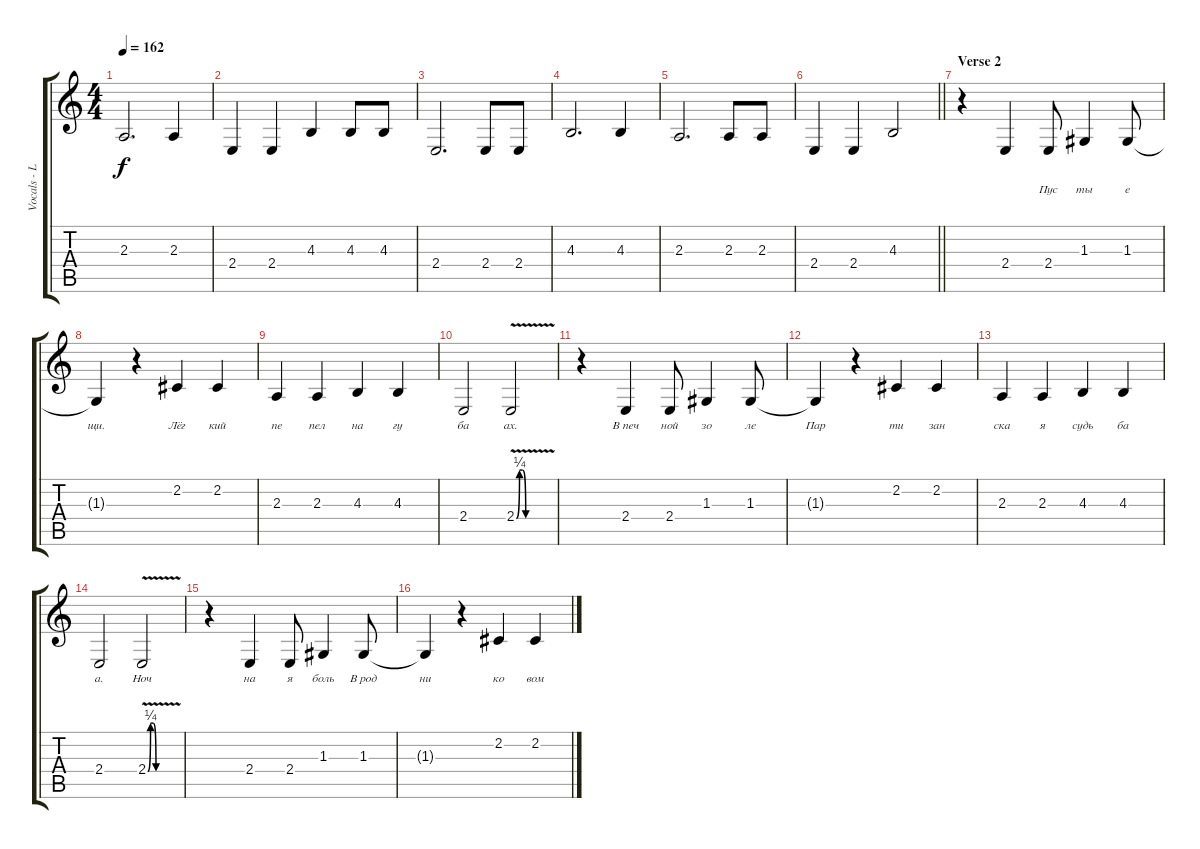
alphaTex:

\track ("Vocals - Letov" "Vocals - L") {instrument tenorsax}
\staff {score tabs}
\tuning (E4 B3 G3 D3 A2 E2) {hide}
\ts (4 4)
\tempo 162
\clef g2
\ks c
2.3.2{d dy f} 2.3.4 |
2.4.4 2.4.4 4.3.4 4.3.8 4.3.8 |
2.4.2{d} 2.4.8 2.4.8 |
4.3.2{d} 4.3.4 |
2.3.2{d} 2.3.8 2.3.8 |
\barLineRight lightlight
2.4.4 2.4.4 4.3.2 |
\section ("" "Verse 2")
r.4 2.4.4{lyrics (0 "") lyrics (1 "") lyrics (2 "") lyrics (3 "") lyrics (4 "")} 2.4.8{lyrics (0 "") lyrics (1 "Пус") lyrics (2 "") lyrics (3 "") lyrics (4 "")} 1.3.4{lyrics (0 "") lyrics (1 "ты") lyrics (2 "") lyrics (3 "") lyrics (4 "")} 1.3.8{lyrics (0 "") lyrics (1 "е") lyrics (2 "") lyrics (3 "") lyrics (4 "")} |
1.3{t}.4{lyrics (0 "") lyrics (1 "щи.") lyrics (2 "") lyrics (3 "") lyrics (4 "")} r.4 2.2.4{lyrics (0 "") lyrics (1 "Лёг") lyrics (2 "") lyrics (3 "") lyrics (4 "")} 2.2.4{lyrics (0 "") lyrics (1 "кий") lyrics (2 "") lyrics (3 "") lyrics (4 "")} |
2.3.4{lyrics (0 "") lyrics (1 "пе") lyrics (2 "") lyrics (3 "") lyrics (4 "")} 2.3.4{lyrics (0 "") lyrics (1 "пел") lyrics (2 "") lyrics (3 "") lyrics (4 "")} 4.3.4{lyrics (0 "") lyrics (1 "на") lyrics (2 "") lyrics (3 "") lyrics (4 "")} 4.3.4{lyrics (0 "") lyrics (1 "гу") lyrics (2 "") lyrics (3 "") lyrics (4 "")} |
2.4.2{lyrics (0 "") lyrics (1 "ба") lyrics (2 "") lyrics (3 "") lyrics (4 "")} 2.4{be (custom 0 0 5 1 10 1 15 0 20 0 60 0) v}.2{lyrics (0 "") lyrics (1 "ах.") lyrics (2 "") lyrics (3 "") lyrics (4 "")} |
r.4 2.4.4{lyrics (0 "") lyrics (1 "В печ") lyrics (2 "") lyrics (3 "") lyrics (4 "")} 2.4.8{lyrics (0 "") lyrics (1 "ной") lyrics (2 "") lyrics (3 "") lyrics (4 "")} 1.3.4{lyrics (0 "") lyrics (1 "зо") lyrics (2 "") lyrics (3 "") lyrics (4 "")} 1.3.8{lyrics (0 "") lyrics (1 "ле") lyrics (2 "") lyrics (3 "") lyrics (4 "")} |
1.3{t}.4{lyrics (0 "") lyrics (1 "Пар") lyrics (2 "") lyrics (3 "") lyrics (4 "")} r.4 2.2.4{lyrics (0 "") lyrics (1 "ти") lyrics (2 "") lyrics (3 "") lyrics (4 "")} 2.2.4{lyrics (0 "") lyrics (1 "зан") lyrics (2 "") lyrics (3 "") lyrics (4 "")} |
2.3.4{lyrics (0 "") lyrics (1 "ска") lyrics (2 "") lyrics (3 "") lyrics (4 "")} 2.3.4{lyrics (0 "") lyrics (1 "я") lyrics (2 "") lyrics (3 "") lyrics (4 "")} 4.3.4{lyrics (0 "") lyrics (1 "судь") lyrics (2 "") lyrics (3 "") lyrics (4 "")} 4.3.4{lyrics (0 "") lyrics (1 "ба") lyrics (2 "") lyrics (3 "") lyrics (4 "")} |
2.4.2{lyrics (0 "") lyrics (1 "а.") lyrics (2 "") lyrics (3 "") lyrics (4 "")} 2.4{be (custom 0 0 5 1 10 1 15 0 20 0 60 0) v}.2{lyrics (0 "") lyrics (1 "Ноч") lyrics (2 "") lyrics (3 "") lyrics (4 "")} |
r.4 2.4.4{lyrics (0 "") lyrics (1 "на") lyrics (2 "") lyrics (3 "") lyrics (4 "")} 2.4.8{lyrics (0 "") lyrics (1 "я") lyrics (2 "") lyrics (3 "") lyrics (4 "")} 1.3.4{lyrics (0 "") lyrics (1 "боль") lyrics (2 "") lyrics (3 "") lyrics (4 "")} 1.3.8{lyrics (0 "") lyrics (1 "В род") lyrics (2 "") lyrics (3 "") lyrics (4 "")} |
1.3{t}.4{lyrics (0 "") lyrics (1 "ни") lyrics (2 "") lyrics (3 "") lyrics (4 "")} r.4 2.2.4{lyrics (0 "") lyrics (1 "ко") lyrics (2 "") lyrics (3 "") lyrics (4 "")} 2.2.4{lyrics (0 "") lyrics (1 "вом") lyrics (2 "") lyrics (3 "") lyrics (4 "")}
